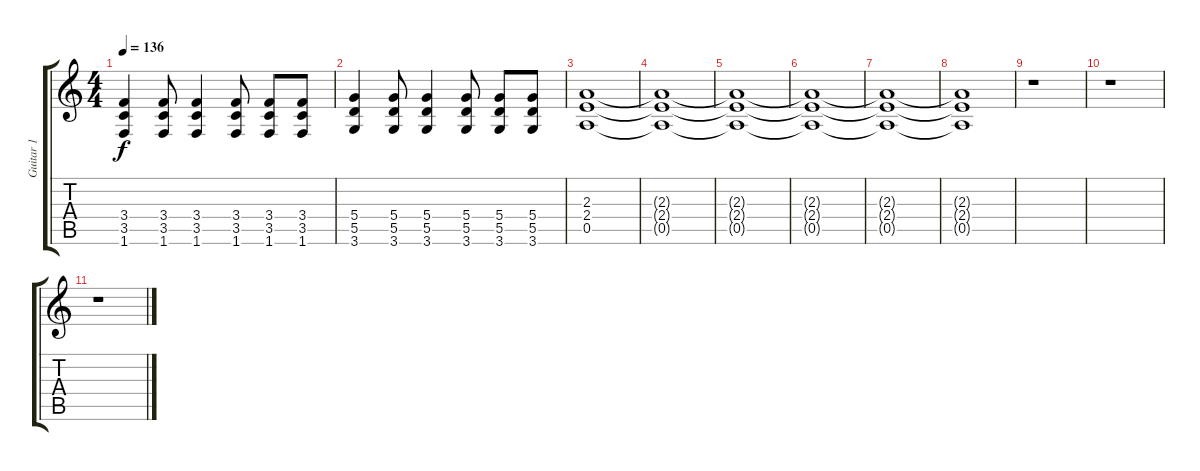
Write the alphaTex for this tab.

\track ("Guitar 1" "Guitar 1") {instrument acousticguitarsteel}
\staff {score tabs}
\tuning (E4 B3 G3 D3 A2 E2) {hide}
\ts (4 4)
\tempo 136
\clef g2
\ks c
(3.4 3.5 1.6).4{dy f} (3.4 3.5 1.6).8 (3.4 3.5 1.6).4 (3.4 3.5 1.6).8 (3.4 3.5 1.6).8 (3.4 3.5 1.6).8 |
(5.4 5.5 3.6).4 (5.4 5.5 3.6).8 (5.4 5.5 3.6).4 (5.4 5.5 3.6).8 (5.4 5.5 3.6).8 (5.4 5.5 3.6).8 |
(2.3 2.4 0.5).1 |
(2.3{t} 2.4{t} 0.5{t}).1 |
(2.3{t} 2.4{t} 0.5{t}).1 |
(2.3{t} 2.4{t} 0.5{t}).1{volume 0} |
(2.3{t} 2.4{t} 0.5{t}).1 |
(2.3{t} 2.4{t} 0.5{t}).1 |
r.1 |
r.1 |
r.1
